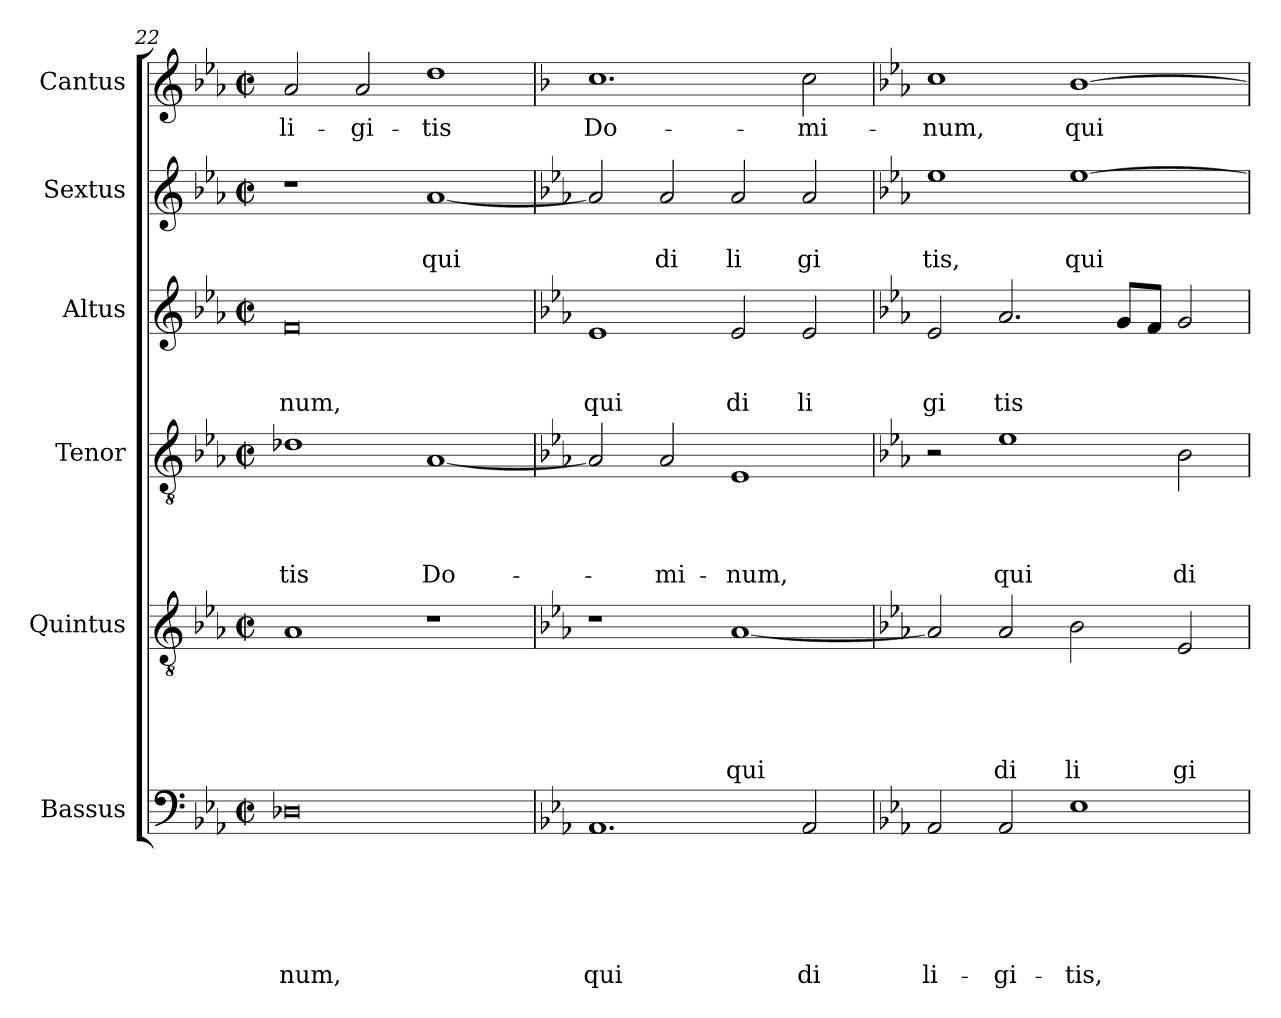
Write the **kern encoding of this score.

**kern	**text	**text	**text	**text	**text	**text	**kern	**text	**text	**text	**text	**text	**kern	**text	**text	**text	**text	**kern	**text	**text	**text	**kern	**text	**text	**kern	**text
*part6	*part6	*part6	*part6	*part6	*part6	*part6	*part5	*part5	*part5	*part5	*part5	*part5	*part4	*part4	*part4	*part4	*part4	*part3	*part3	*part3	*part3	*part2	*part2	*part2	*part1	*part1
*staff6	*staff6	*staff6	*staff6	*staff6	*staff6	*staff6	*staff5	*staff5	*staff5	*staff5	*staff5	*staff5	*staff4	*staff4	*staff4	*staff4	*staff4	*staff3	*staff3	*staff3	*staff3	*staff2	*staff2	*staff2	*staff1	*staff1
*I"Bassus	*	*	*	*	*	*	*I"Quintus	*	*	*	*	*	*I"Tenor	*	*	*	*	*I"Altus	*	*	*	*I"Sextus	*	*	*I"Cantus	*
*clefF4	*	*	*	*	*	*	*clefGv2	*	*	*	*	*	*clefGv2	*	*	*	*	*clefG2	*	*	*	*clefG2	*	*	*clefG2	*
*k[b-e-a-]	*	*	*	*	*	*	*k[b-e-a-]	*	*	*	*	*	*k[b-e-a-]	*	*	*	*	*k[b-e-a-]	*	*	*	*k[b-e-a-]	*	*	*k[b-e-a-]	*
*E-:	*	*	*	*	*	*	*E-:	*	*	*	*	*	*E-:	*	*	*	*	*E-:	*	*	*	*E-:	*	*	*E-:	*
*M2/2	*	*	*	*	*	*	*M2/2	*	*	*	*	*	*M2/2	*	*	*	*	*M2/2	*	*	*	*M2/2	*	*	*M2/2	*
*met(c|)	*	*	*	*	*	*	*met(c|)	*	*	*	*	*	*met(c|)	*	*	*	*	*met(c|)	*	*	*	*met(c|)	*	*	*met(c|)	*
=22	=22	=22	=22	=22	=22	=22	=22	=22	=22	=22	=22	=22	=22	=22	=22	=22	=22	=22	=22	=22	=22	=22	=22	=22	=22	=22
!	!	!	!	!	!	!LO:LY:b	!	!	!	!	!	!	!	!	!	!	!LO:LY:b	!	!	!	!LO:LY:b	!	!	!	!	!LO:LY:b
0D-X	.	.	.	.	.	num,	1A-	.	.	.	.	.	1d-X	.	.	.	-tis	0f	.	.	num,	1r	.	.	2a-/	-li-
!	!	!	!	!	!	!	!	!	!	!	!	!	!	!	!	!	!	!	!	!	!	!	!	!	!	!LO:LY:b
.	.	.	.	.	.	.	.	.	.	.	.	.	.	.	.	.	.	.	.	.	.	.	.	.	2a-/	-gi-
!	!	!	!	!	!	!	!	!	!	!	!	!	!	!	!	!	!LO:LY:b	!	!	!	!	!	!	!LO:LY:b	!	!LO:LY:b
.	.	.	.	.	.	.	1r	.	.	.	.	.	[<1A-	.	.	.	Do-	.	.	.	.	[<1a-	.	qui	1dd	-tis
=23	=23	=23	=23	=23	=23	=23	=23	=23	=23	=23	=23	=23	=23	=23	=23	=23	=23	=23	=23	=23	=23	=23	=23	=23	=23	=23
*	*	*	*	*	*	*	*	*	*	*	*	*	*	*	*	*	*	*	*	*	*	*	*	*	*k[b-]	*
*	*	*	*	*	*	*	*	*	*	*	*	*	*	*	*	*	*	*	*	*	*	*	*	*	*F:	*
!	!	!	!	!	!	!LO:LY:b	!	!	!	!	!	!	!	!	!	!	!	!	!	!	!LO:LY:b	!	!	!	!	!LO:LY:b
1.AA-	.	.	.	.	.	qui	1r	.	.	.	.	.	2A-/]	.	.	.	.	1e-	.	.	qui	2a-/]	.	.	1.cc	Do-
!	!	!	!	!	!	!	!	!	!	!	!	!	!	!	!	!	!LO:LY:b	!	!	!	!	!	!	!LO:LY:b	!	!
.	.	.	.	.	.	.	.	.	.	.	.	.	2A-/	.	.	.	-mi-	.	.	.	.	2a-/	.	di	.	.
!	!	!	!	!	!	!	!	!	!	!	!	!LO:LY:b	!	!	!	!	!LO:LY:b	!	!	!	!LO:LY:b	!	!	!LO:LY:b	!	!
.	.	.	.	.	.	.	[<1A-	.	.	.	.	qui	1E-	.	.	.	-num,	2e-/	.	.	di	2a-/	.	li	.	.
!	!	!	!	!	!	!LO:LY:b	!	!	!	!	!	!	!	!	!	!	!	!	!	!	!LO:LY:b	!	!	!LO:LY:b	!	!LO:LY:b
2AA-/	.	.	.	.	.	di	.	.	.	.	.	.	.	.	.	.	.	2e-/	.	.	li	2a-/	.	gi	2cc\	-mi-
!!LO:LB:g=z
=24	=24	=24	=24	=24	=24	=24	=24	=24	=24	=24	=24	=24	=24	=24	=24	=24	=24	=24	=24	=24	=24	=24	=24	=24	=24	=24
*	*	*	*	*	*	*	*	*	*	*	*	*	*	*	*	*	*	*	*	*	*	*	*	*	*k[b-e-a-]	*
*	*	*	*	*	*	*	*	*	*	*	*	*	*	*	*	*	*	*	*	*	*	*	*	*	*E-:	*
!	!	!	!	!	!	!LO:LY:b	!	!	!	!	!	!	!	!	!	!	!	!	!	!	!LO:LY:b	!	!	!LO:LY:b	!	!LO:LY:b
2AA-/	.	.	.	.	.	li-	2A-/]	.	.	.	.	.	2r	.	.	.	.	2e-/	.	.	gi	1ee-	.	tis,	1cc	-num,
!	!	!	!	!	!	!LO:LY:b	!	!	!	!	!	!LO:LY:b	!	!	!	!	!LO:LY:b	!	!	!	!LO:LY:b	!	!	!	!	!
2AA-/	.	.	.	.	.	-gi-	2A-/	.	.	.	.	di	1e-	.	.	.	qui	2.a-/	.	.	tis	.	.	.	.	.
!	!	!	!	!	!	!LO:LY:b	!	!	!	!	!	!LO:LY:b	!	!	!	!	!	!	!	!	!	!	!	!LO:LY:b	!	!LO:LY:b
1E-	.	.	.	.	.	-tis,	2B-\	.	.	.	.	li	.	.	.	.	.	.	.	.	.	[>1ee-	.	qui	[>1b-	qui
.	.	.	.	.	.	.	.	.	.	.	.	.	.	.	.	.	.	8g/L	.	.	.	.	.	.	.	.
.	.	.	.	.	.	.	.	.	.	.	.	.	.	.	.	.	.	8f/J	.	.	.	.	.	.	.	.
!	!	!	!	!	!	!	!	!	!	!	!	!LO:LY:b	!	!	!	!	!LO:LY:b	!	!	!	!	!	!	!	!	!
.	.	.	.	.	.	.	2E-/	.	.	.	.	gi	2B-\	.	.	.	di	2g/	.	.	.	.	.	.	.	.
=	=	=	=	=	=	=	=	=	=	=	=	=	=	=	=	=	=	=	=	=	=	=	=	=	=	=
*-	*-	*-	*-	*-	*-	*-	*-	*-	*-	*-	*-	*-	*-	*-	*-	*-	*-	*-	*-	*-	*-	*-	*-	*-	*-	*-
